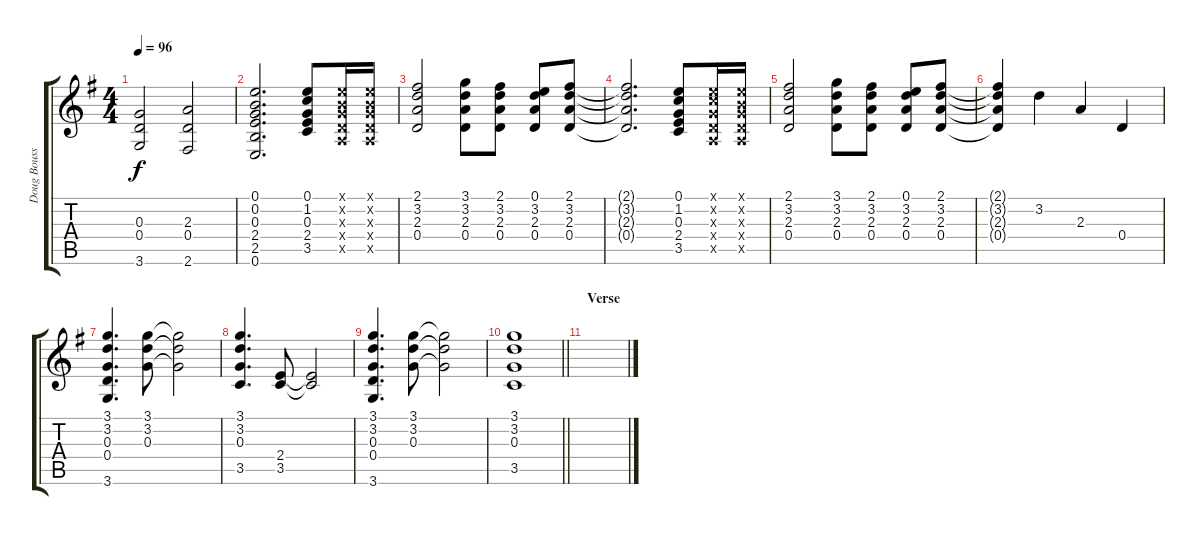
\track ("Doug Boussi" "Doug Bouss") {instrument overdrivenguitar}
\staff {score tabs}
\tuning (E4 B3 G3 D3 A2 E2) {hide}
\ts (4 4)
\tempo 96
\clef g2
\ks g
(0.3 0.4 3.6).2{dy f} (2.3 0.4 2.6).2 |
(0.1 0.2 0.3 2.4 2.5 0.6).2{d} (0.1 1.2 0.3 2.4 3.5).8 (0.1{x} 0.2{x} 0.3{x} 0.4{x} 0.5{x}).16 (0.1{x} 0.2{x} 0.3{x} 0.4{x} 0.5{x}).16 |
(2.1 3.2 2.3 0.4).2 (3.1 3.2 2.3 0.4).8 (2.1 3.2 2.3 0.4).8 (0.1 3.2 2.3 0.4).8 (2.1 3.2 2.3 0.4).8 |
(2.1{t} 3.2{t} 2.3{t} 0.4{t}).2{d} (0.1 1.2 0.3 2.4 3.5).8 (0.1{x} 1.2{x} 0.3{x} 0.4{x} 0.5{x}).16 (0.1{x} 0.2{x} 0.3{x} 0.4{x} 0.5{x}).16 |
(2.1 3.2 2.3 0.4).2 (3.1 3.2 2.3 0.4).8 (2.1 3.2 2.3 0.4).8 (0.1 3.2 2.3 0.4).8 (2.1 3.2 2.3 0.4).8 |
(2.1{t} 3.2{t} 2.3{t} 0.4{t}).4 3.2.4 2.3.4 0.4.4 |
(3.1 3.2 0.3 0.4 3.6).4{d} (3.1 3.2 0.3).8 (3.1{t} 3.2{t} 0.3{t}).2 |
(3.1 3.2 0.3 3.5).4{d} (2.4 3.5).8 (2.4{t} 3.5{t}).2 |
(3.1 3.2 0.3 0.4 3.6).4{d} (3.1 3.2 0.3).8 (3.1{t} 3.2{t} 0.3{t}).2 |
\barLineRight lightlight
(3.1 3.2 0.3 3.5).1 |
\section ("" "Verse")
